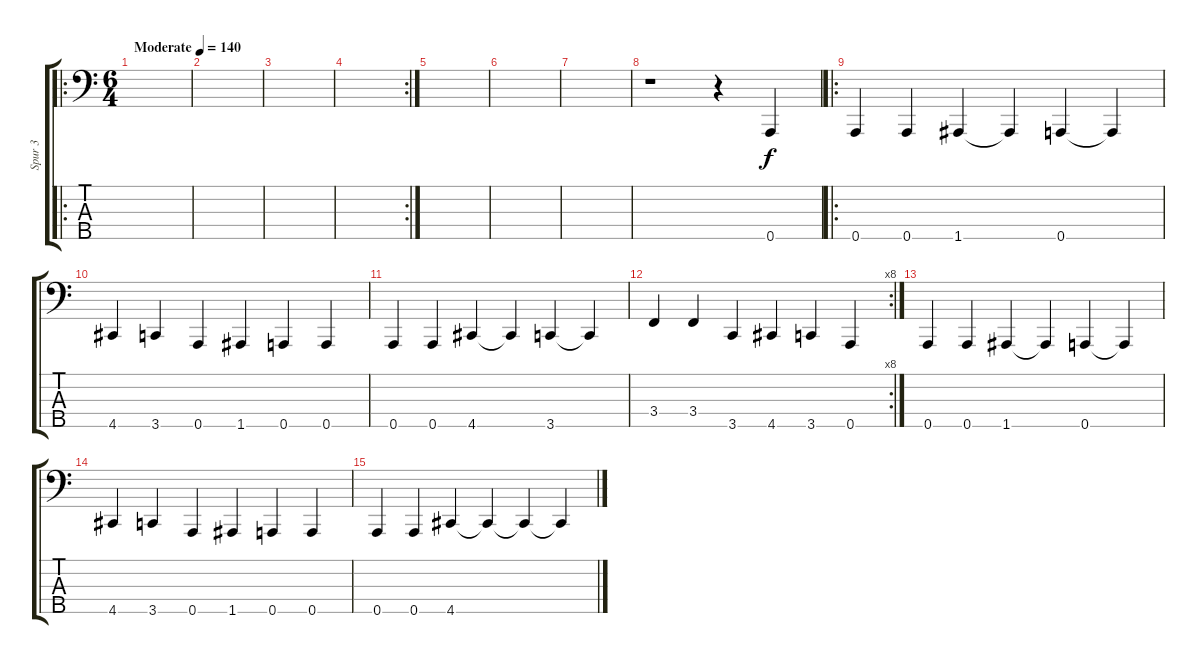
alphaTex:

\track ("Spur 3" "Spur 3") {instrument electricbassfinger}
\staff {score tabs}
\tuning (F2 C2 G1 D1 A0) {hide}
\ro
\ts (6 4)
\tempo (140 "Moderate")
\clef f4
\ks c
|
|
|
\rc 2
|
|
|
|
r.1 r.4 0.5.4 |
\ro
0.5.4 0.5.4 1.5.4 1.5{t}.4 0.5.4 0.5{t}.4 |
4.5.4 3.5.4 0.5.4 1.5.4 0.5.4 0.5.4 |
0.5.4 0.5.4 4.5.4 4.5{t}.4 3.5.4 3.5{t}.4 |
\rc 8
3.4.4 3.4.4 3.5.4 4.5.4 3.5.4 0.5.4 |
0.5.4 0.5.4 1.5.4 1.5{t}.4 0.5.4 0.5{t}.4 |
4.5.4 3.5.4 0.5.4 1.5.4 0.5.4 0.5.4 |
0.5.4 0.5.4 4.5.4 4.5{t}.4 4.5{t}.4 4.5{t}.4
